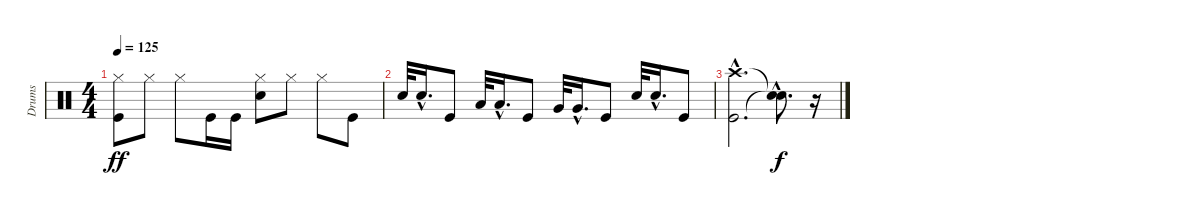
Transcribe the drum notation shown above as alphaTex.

\track ("Drums" "Drums") {instrument percussion}
\staff {score}
\articulation defaults
\ts (4 4)
\tempo 125
\clef neutral
\ks c
("Kick (hit)" "Hi-Hat (closed)").8{dy ff} "Hi-Hat (closed)".8 "Hi-Hat (closed)".8 "Kick (hit)".16 "Kick (hit)".16 ("Snare (hit) 2" "Hi-Hat (closed)").8 "Hi-Hat (closed)".8 "Hi-Hat (closed)".8 "Kick (hit)".8 |
"Snare (hit) 2".32 "Snare (hit) 2"{hac}.16{d} "Kick (hit)".8 "Low Tom (hit)".32 "Low Tom (hit)"{hac}.16{d} "Kick (hit)".8 "Very Low Tom (hit)".32 "Very Low Tom (hit)"{hac}.16{d} "Kick (hit)".8 "Snare (hit) 2".32 "Snare (hit) 2"{hac}.16{d} "Kick (hit)".8 |
("Kick (hit)"{hac} "Crash high (hit)"{hac}).2{d} ("Snare (hit)"{hac t} "Snare (hit)"{hac t}).8{d dy f} r.16
